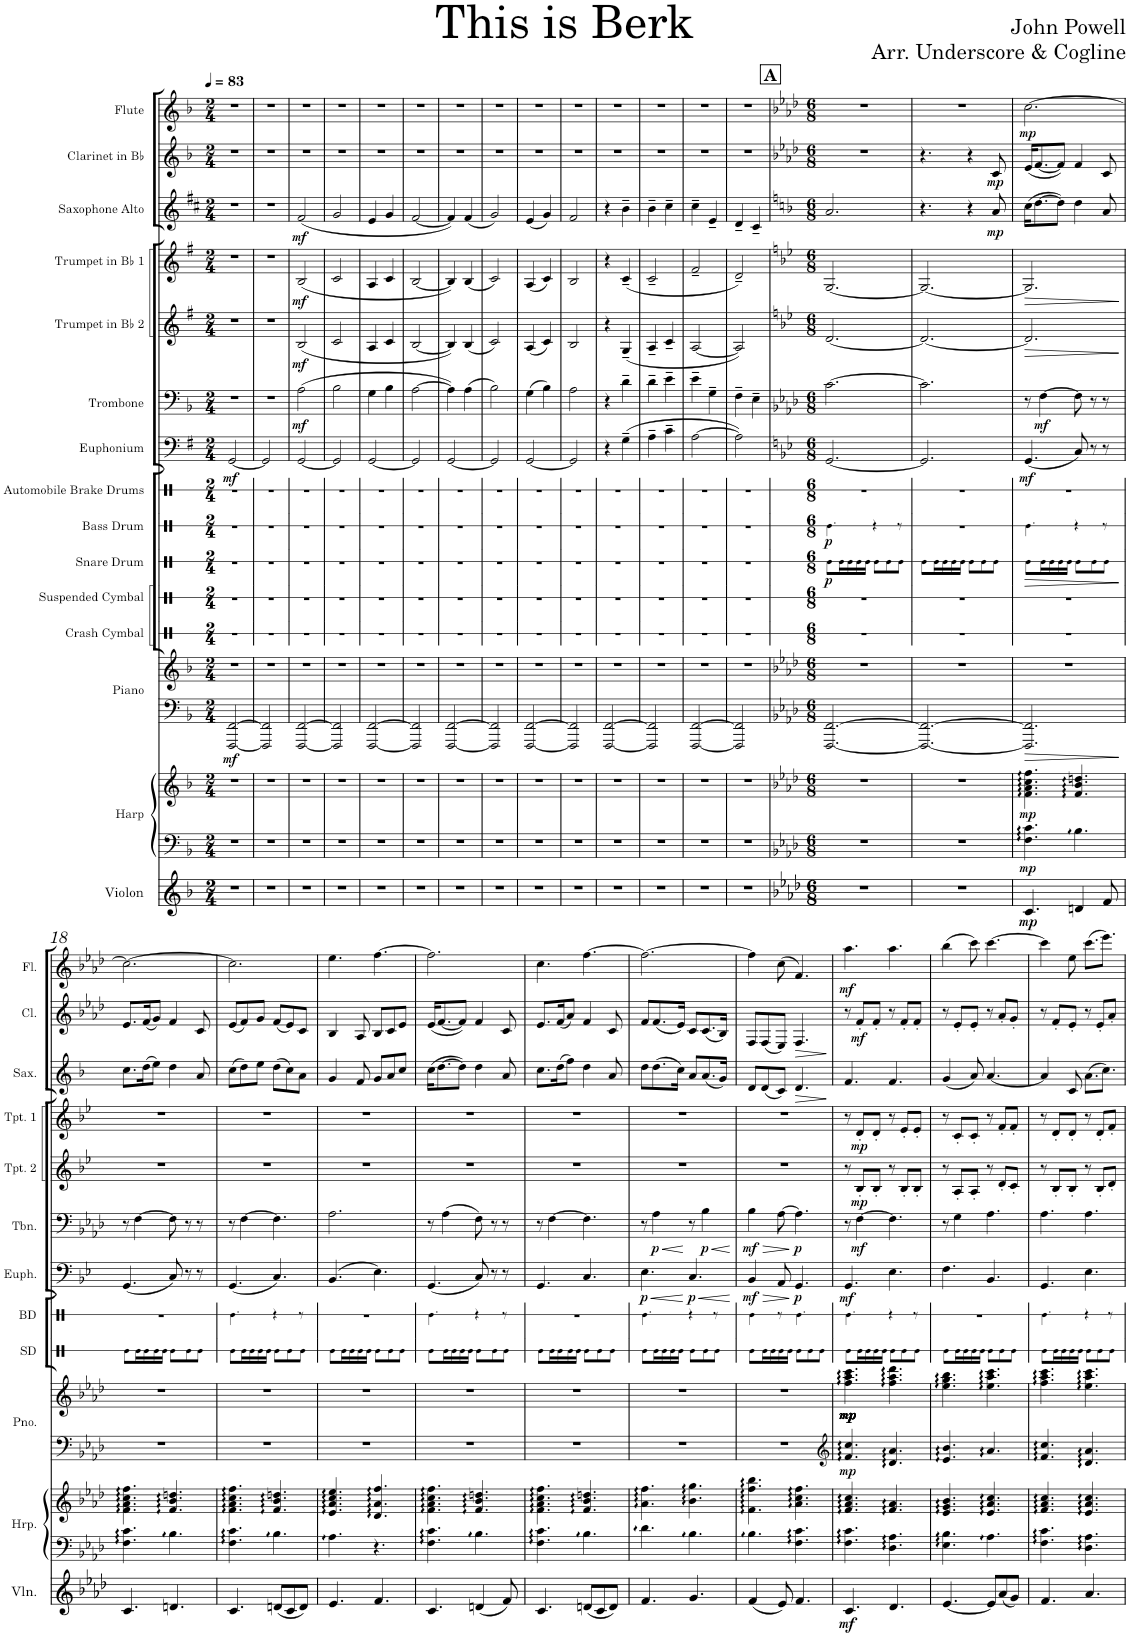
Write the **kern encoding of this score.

**kern	**dynam	**kern	**kern	**dynam	**kern	**kern	**dynam	**kern	**kern	**kern	**dynam	**kern	**dynam	**kern	**kern	**dynam	**kern	**dynam	**kern	**dynam	**kern	**dynam	**kern	**dynam	**kern	**dynam	**kern	**dynam
*part15	*part15	*part14	*part14	*part14	*part13	*part13	*part13	*part12	*part11	*part10	*part10	*part9	*part9	*part8	*part7	*part7	*part6	*part6	*part5	*part5	*part4	*part4	*part3	*part3	*part2	*part2	*part1	*part1
*staff17	*staff17	*staff16	*staff15	*staff15/16	*staff14	*staff13	*staff13/14	*staff12	*staff11	*staff10	*staff10	*staff9	*staff9	*staff8	*staff7	*staff7	*staff6	*staff6	*staff5	*staff5	*staff4	*staff4	*staff3	*staff3	*staff2	*staff2	*staff1	*staff1
*I"Violon	*	*I"Harp	*	*	*I"Piano	*	*	*I"Crash Cymbal	*I"Suspended Cymbal	*I"Snare Drum	*	*I"Bass Drum	*	*I"Automobile Brake Drums	*I"Euphonium	*	*I"Trombone	*	*I"Trumpet in Bb 2	*	*I"Trumpet in Bb 1	*	*I"Saxophone Alto	*	*I"Clarinet in Bb	*	*I"Flute	*
*I'Vln.	*	*I'Hrp.	*	*	*I'Pno.	*	*	*I'Crash	*I'Sus.	*I'SD	*	*I'BD	*	*I'Aut.	*I'Euph.	*	*I'Tbn.	*	*I'Tpt. 2	*	*I'Tpt. 1	*	*I'Sax.	*	*I'Cl.	*	*I'Fl.	*
*stria5	*	*	*	*	*	*	*	*stria1	*stria1	*stria1	*	*stria1	*	*stria1	*	*	*	*	*	*	*	*	*	*	*	*	*	*
*clefG2	*	*clefF4	*clefG2	*	*clefF4	*clefG2	*	*clefX	*clefX	*clefX	*	*clefX	*	*clefX	*clefF4	*	*clefF4	*	*clefG2	*	*clefG2	*	*clefG2	*	*clefG2	*	*clefG2	*
*	*	*	*	*	*	*	*	*	*	*	*	*	*	*	*Trd1c2	*	*	*	*Trd1c2	*	*Trd1c2	*	*Trd5c9	*	*Trd1c2	*	*	*
*k[b-]	*	*k[b-]	*k[b-]	*	*k[b-]	*k[b-]	*	*k[]	*k[]	*k[]	*	*k[]	*	*k[]	*k[f#]	*	*k[b-]	*	*k[f#]	*	*k[f#]	*	*k[f#c#]	*	*k[b-]	*	*k[b-]	*
*M2/4	*	*M2/4	*M2/4	*	*M2/4	*M2/4	*	*M2/4	*M2/4	*M2/4	*	*M2/4	*	*M2/4	*M2/4	*	*M2/4	*	*M2/4	*	*M2/4	*	*M2/4	*	*M2/4	*	*M2/4	*
*MM83	*	*MM83	*MM83	*	*MM83	*MM83	*	*MM83	*MM83	*MM83	*	*MM83	*	*MM83	*MM83	*	*MM83	*	*MM83	*	*MM83	*	*MM83	*	*MM83	*	*MM83	*
=1	=1	=1	=1	=1	=1	=1	=1	=1	=1	=1	=1	=1	=1	=1	=1	=1	=1	=1	=1	=1	=1	=1	=1	=1	=1	=1	=1	=1
!	!	!	!	!	!	!	!LO:DY:b=2	!	!	!	!	!	!	!	!	!LO:DY:b	!	!	!	!	!	!	!	!	!	!	!	!
2r	.	2r	2r	.	[2FFF/ [2FF/	2r	mf	2r	2r	2r	.	2r	.	2r	[2GG/	mf	2r	.	2r	.	2r	.	2r	.	2r	.	2r	.
=2	=2	=2	=2	=2	=2	=2	=2	=2	=2	=2	=2	=2	=2	=2	=2	=2	=2	=2	=2	=2	=2	=2	=2	=2	=2	=2	=2	=2
2r	.	2r	2r	.	2FFF/] 2FF/]	2r	.	2r	2r	2r	.	2r	.	2r	2GG/]	.	2r	.	2r	.	2r	.	2r	.	2r	.	2r	.
=3	=3	=3	=3	=3	=3	=3	=3	=3	=3	=3	=3	=3	=3	=3	=3	=3	=3	=3	=3	=3	=3	=3	=3	=3	=3	=3	=3	=3
!	!	!	!	!	!	!	!	!	!	!	!	!	!	!	!	!	!	!LO:DY:b	!	!LO:DY:b	!	!LO:DY:b	!	!LO:DY:b	!	!	!	!
2r	.	2r	2r	.	[2FFF/ [2FF/	2r	.	2r	2r	2r	.	2r	.	2r	[2GG/	.	(2A\	mf	(2B/	mf	(2B/	mf	(2f#/	mf	2r	.	2r	.
=4	=4	=4	=4	=4	=4	=4	=4	=4	=4	=4	=4	=4	=4	=4	=4	=4	=4	=4	=4	=4	=4	=4	=4	=4	=4	=4	=4	=4
2r	.	2r	2r	.	2FFF/] 2FF/]	2r	.	2r	2r	2r	.	2r	.	2r	2GG/]	.	2B-\	.	2c/	.	2c/	.	2g/	.	2r	.	2r	.
=5	=5	=5	=5	=5	=5	=5	=5	=5	=5	=5	=5	=5	=5	=5	=5	=5	=5	=5	=5	=5	=5	=5	=5	=5	=5	=5	=5	=5
2r	.	2r	2r	.	[2FFF/ [2FF/	2r	.	2r	2r	2r	.	2r	.	2r	[2GG/	.	4G\	.	4A/	.	4A/	.	4e/	.	2r	.	2r	.
.	.	.	.	.	.	.	.	.	.	.	.	.	.	.	.	.	4B-\	.	4c/	.	4c/	.	4g/	.	.	.	.	.
=6	=6	=6	=6	=6	=6	=6	=6	=6	=6	=6	=6	=6	=6	=6	=6	=6	=6	=6	=6	=6	=6	=6	=6	=6	=6	=6	=6	=6
2r	.	2r	2r	.	2FFF/] 2FF/]	2r	.	2r	2r	2r	.	2r	.	2r	2GG/]	.	[2A\	.	[2B/	.	[2B/	.	[2f#/	.	2r	.	2r	.
=7	=7	=7	=7	=7	=7	=7	=7	=7	=7	=7	=7	=7	=7	=7	=7	=7	=7	=7	=7	=7	=7	=7	=7	=7	=7	=7	=7	=7
2r	.	2r	2r	.	[2FFF/ [2FF/	2r	.	2r	2r	2r	.	2r	.	2r	[2GG/	.	4A\])	.	4B/])	.	4B/])	.	4f#/])	.	2r	.	2r	.
.	.	.	.	.	.	.	.	.	.	.	.	.	.	.	.	.	(4A\	.	(4B/	.	(4B/	.	(4f#/	.	.	.	.	.
=8	=8	=8	=8	=8	=8	=8	=8	=8	=8	=8	=8	=8	=8	=8	=8	=8	=8	=8	=8	=8	=8	=8	=8	=8	=8	=8	=8	=8
2r	.	2r	2r	.	2FFF/] 2FF/]	2r	.	2r	2r	2r	.	2r	.	2r	2GG/]	.	2B-\)	.	2c/)	.	2c/)	.	2g/)	.	2r	.	2r	.
=9	=9	=9	=9	=9	=9	=9	=9	=9	=9	=9	=9	=9	=9	=9	=9	=9	=9	=9	=9	=9	=9	=9	=9	=9	=9	=9	=9	=9
2r	.	2r	2r	.	[2FFF/ [2FF/	2r	.	2r	2r	2r	.	2r	.	2r	[2GG/	.	(4G\	.	(4A/	.	(4A/	.	(4e/	.	2r	.	2r	.
.	.	.	.	.	.	.	.	.	.	.	.	.	.	.	.	.	4B-\)	.	4c/)	.	4c/)	.	4g/)	.	.	.	.	.
=10	=10	=10	=10	=10	=10	=10	=10	=10	=10	=10	=10	=10	=10	=10	=10	=10	=10	=10	=10	=10	=10	=10	=10	=10	=10	=10	=10	=10
2r	.	2r	2r	.	2FFF/] 2FF/]	2r	.	2r	2r	2r	.	2r	.	2r	2GG/]	.	2A\	.	2B/	.	2B/	.	2f#/	.	2r	.	2r	.
=11	=11	=11	=11	=11	=11	=11	=11	=11	=11	=11	=11	=11	=11	=11	=11	=11	=11	=11	=11	=11	=11	=11	=11	=11	=11	=11	=11	=11
2r	.	2r	2r	.	[2FFF/ [2FF/	2r	.	2r	2r	2r	.	2r	.	2r	4r	.	4r	.	4r	.	4r	.	4r	.	2r	.	2r	.
.	.	.	.	.	.	.	.	.	.	.	.	.	.	.	(4G~\	.	4d~\	.	(4G~/	.	(4c~/	.	4b~\	.	.	.	.	.
=12	=12	=12	=12	=12	=12	=12	=12	=12	=12	=12	=12	=12	=12	=12	=12	=12	=12	=12	=12	=12	=12	=12	=12	=12	=12	=12	=12	=12
2r	.	2r	2r	.	2FFF/] 2FF/]	2r	.	2r	2r	2r	.	2r	.	2r	4A~\	.	4d~\	.	4A~/	.	2c~/	.	4b~\	.	2r	.	2r	.
.	.	.	.	.	.	.	.	.	.	.	.	.	.	.	4c~\	.	4e~\	.	4c~/	.	.	.	4cc#~\	.	.	.	.	.
=13	=13	=13	=13	=13	=13	=13	=13	=13	=13	=13	=13	=13	=13	=13	=13	=13	=13	=13	=13	=13	=13	=13	=13	=13	=13	=13	=13	=13
2r	.	2r	2r	.	[2FFF/ [2FF/	2r	.	2r	2r	2r	.	2r	.	2r	[2A\	.	4e~\	.	[2A/	.	2f#~/	.	4cc#~\	.	2r	.	2r	.
.	.	.	.	.	.	.	.	.	.	.	.	.	.	.	.	.	4G~\	.	.	.	.	.	4e~/	.	.	.	.	.
=14	=14	=14	=14	=14	=14	=14	=14	=14	=14	=14	=14	=14	=14	=14	=14	=14	=14	=14	=14	=14	=14	=14	=14	=14	=14	=14	=14	=14
2r	.	2r	2r	.	2FFF/] 2FF/]	2r	.	2r	2r	2r	.	2r	.	2r	2A\])	.	4F~\	.	2A/])	.	2d~/)	.	4d~/	.	2r	.	2r	.
.	.	.	.	.	.	.	.	.	.	.	.	.	.	.	.	.	4E~\	.	.	.	.	.	4c#~/	.	.	.	.	.
!!LO:REH:place=s1:a:B:cj:fs=14:t=A
=15	=15	=15	=15	=15	=15	=15	=15	=15	=15	=15	=15	=15	=15	=15	=15	=15	=15	=15	=15	=15	=15	=15	=15	=15	=15	=15	=15	=15
*k[b-e-a-d-]	*	*k[b-e-a-d-]	*k[b-e-a-d-]	*	*k[b-e-a-d-]	*k[b-e-a-d-]	*	*	*	*	*	*	*	*	*k[b-e-]	*	*k[b-e-a-d-]	*	*k[b-e-]	*	*k[b-e-]	*	*k[b-]	*	*k[b-e-a-d-]	*	*k[b-e-a-d-]	*
*M6/8	*	*M6/8	*M6/8	*	*M6/8	*M6/8	*	*M6/8	*M6/8	*M6/8	*	*M6/8	*	*M6/8	*M6/8	*	*M6/8	*	*M6/8	*	*M6/8	*	*M6/8	*	*M6/8	*	*M6/8	*
!	!	!	!	!	!	!	!	!	!	!	!LO:DY:b	!	!LO:DY:b	!	!	!	!	!	!	!	!	!	!	!	!	!	!	!
2.r	.	2.r	2.r	.	[2.FFF/ [2.FF/	2.r	.	2.r	2.r	8Re!\L	p	4.Re!\	p	2.r	[2.GG/	.	[2.c\	.	[2.d/	.	[2.G/	.	2.a/	.	2.r	.	2.r	.
.	.	.	.	.	.	.	.	.	.	16Re!\L	.	.	.	.	.	.	.	.	.	.	.	.	.	.	.	.	.	.
.	.	.	.	.	.	.	.	.	.	16Re!\	.	.	.	.	.	.	.	.	.	.	.	.	.	.	.	.	.	.
.	.	.	.	.	.	.	.	.	.	16Re!\	.	.	.	.	.	.	.	.	.	.	.	.	.	.	.	.	.	.
.	.	.	.	.	.	.	.	.	.	16Re!\JJ	.	.	.	.	.	.	.	.	.	.	.	.	.	.	.	.	.	.
.	.	.	.	.	.	.	.	.	.	8Re!\L	.	4r	.	.	.	.	.	.	.	.	.	.	.	.	.	.	.	.
.	.	.	.	.	.	.	.	.	.	8Re!\	.	.	.	.	.	.	.	.	.	.	.	.	.	.	.	.	.	.
.	.	.	.	.	.	.	.	.	.	8Re!\J	.	8r	.	.	.	.	.	.	.	.	.	.	.	.	.	.	.	.
=16	=16	=16	=16	=16	=16	=16	=16	=16	=16	=16	=16	=16	=16	=16	=16	=16	=16	=16	=16	=16	=16	=16	=16	=16	=16	=16	=16	=16
2.r	.	2.r	2.r	.	2.FFF/_ 2.FF/_	2.r	.	2.r	2.r	8Re!\L	.	2.r	.	2.r	2.GG/]	.	2.c\]	.	2.d/_	.	2.G/_	.	4.r	.	4.r	.	2.r	.
.	.	.	.	.	.	.	.	.	.	16Re!\L	.	.	.	.	.	.	.	.	.	.	.	.	.	.	.	.	.	.
.	.	.	.	.	.	.	.	.	.	16Re!\	.	.	.	.	.	.	.	.	.	.	.	.	.	.	.	.	.	.
.	.	.	.	.	.	.	.	.	.	16Re!\	.	.	.	.	.	.	.	.	.	.	.	.	.	.	.	.	.	.
.	.	.	.	.	.	.	.	.	.	16Re!\JJ	.	.	.	.	.	.	.	.	.	.	.	.	.	.	.	.	.	.
.	.	.	.	.	.	.	.	.	.	8Re!\L	.	.	.	.	.	.	.	.	.	.	.	.	4r	.	4r	.	.	.
.	.	.	.	.	.	.	.	.	.	8Re!\	.	.	.	.	.	.	.	.	.	.	.	.	.	.	.	.	.	.
!	!	!	!	!	!	!	!	!	!	!	!	!	!	!	!	!	!	!	!	!	!	!	!	!LO:DY:b	!	!LO:DY:b	!	!
.	.	.	.	.	.	.	.	.	.	8Re!\J	.	.	.	.	.	.	.	.	.	.	.	.	8a/	mp	8c/	mp	.	.
=17	=17	=17	=17	=17	=17	=17	=17	=17	=17	=17	=17	=17	=17	=17	=17	=17	=17	=17	=17	=17	=17	=17	=17	=17	=17	=17	=17	=17
!	!LO:DY:b	!	!	!LO:DY:b=2	!	!	!	!	!	!	!LO:HP:b	!	!	!	!	!	!	!	!	!LO:HP:b	!	!LO:HP:b	!	!	!	!	!	!
!	!	!	!	!LO:DY:n=1:b	!	!	!	!	!	!	!	!	!	!	!	!LO:DY:b	!	!	!	!	!	!	!	!	!	!	!	!LO:DY:b
4.c/	mp	4.F\ 4.c\	4.f\ 4.a-\ 4.cc\ 4.ff\	mp mp	2.FFF/] 2.FF/]	2.r	.	2.r	2.r	8Re!\L	>	4.Re!\	.	2.r	(4.GG/	mf	8r	.	2.d/]	>	2.G/]	>	(16cc\KL	.	(16e-/KL	.	[2.cc\	mp
.	.	.	.	.	.	.	.	.	.	.	.	.	.	.	.	.	.	.	.	.	.	.	[8.dd\	.	[8.f/	.	.	.
!	!	!	!	!	!	!	!	!	!	!	!	!	!	!	!	!	!	!LO:DY:b	!	!	!	!	!	!	!	!	!	!
.	.	.	.	.	.	.	.	.	.	16Re!\L	.	.	.	.	.	.	[4F\	mf	.	.	.	.	.	.	.	.	.	.
.	.	.	.	.	.	.	.	.	.	16Re!\	.	.	.	.	.	.	.	.	.	.	.	.	.	.	.	.	.	.
.	.	.	.	.	.	.	.	.	.	16Re!\	.	.	.	.	.	.	.	.	.	.	.	.	8dd\J])	.	8f/J])	.	.	.
.	.	.	.	.	.	.	.	.	.	16Re!\JJ	.	.	.	.	.	.	.	.	.	.	.	.	.	.	.	.	.	.
4dn/	.	4.B-\	4.f/ 4.b-/ 4.ddn/	.	.	.	.	.	.	8Re!\L	.	4r	.	.	8C/)	.	8F\]	.	.	.	.	.	4dd\	.	4f/	.	.	.
.	.	.	.	.	.	.	.	.	.	8Re!\	.	.	.	.	8r	.	8r	.	.	.	.	.	.	.	.	.	.	.
8f/	.	.	.	.	.	.	.	.	.	8Re!\J	.	8r	.	.	8r	.	8r	.	.	.	.	.	8a/	.	8c/	.	.	.
.	.	.	.	.	.	.	.	.	.	.	]	.	.	.	.	.	.	.	.	]	.	]	.	.	.	.	.	.
!!LO:LB:g=z
=18	=18	=18	=18	=18	=18	=18	=18	=18	=18	=18	=18	=18	=18	=18	=18	=18	=18	=18	=18	=18	=18	=18	=18	=18	=18	=18	=18	=18
4.c/	.	4.F\ 4.c\	4.f\ 4.a-\ 4.cc\ 4.ff\	.	2.r	2.r	.	2.r	2.r	8Re!\L	.	2.r	.	2.r	(4.GG/	.	8r	.	2.r	.	2.r	.	8.cc\L	.	8.e-/L	.	2.cc\_	.
.	.	.	.	.	.	.	.	.	.	16Re!\L	.	.	.	.	.	.	[4F\	.	.	.	.	.	.	.	.	.	.	.
.	.	.	.	.	.	.	.	.	.	16Re!\	.	.	.	.	.	.	.	.	.	.	.	.	(16dd\K	.	(16f/K	.	.	.
.	.	.	.	.	.	.	.	.	.	16Re!\	.	.	.	.	.	.	.	.	.	.	.	.	8ee\J)	.	8g/J)	.	.	.
.	.	.	.	.	.	.	.	.	.	16Re!\JJ	.	.	.	.	.	.	.	.	.	.	.	.	.	.	.	.	.	.
4.dn/	.	4.B-\	4.f/ 4.b-/ 4.ddn/	.	.	.	.	.	.	8Re!\L	.	.	.	.	8C/)	.	8F\]	.	.	.	.	.	4dd\	.	4f/	.	.	.
.	.	.	.	.	.	.	.	.	.	8Re!\	.	.	.	.	8r	.	8r	.	.	.	.	.	.	.	.	.	.	.
.	.	.	.	.	.	.	.	.	.	8Re!\J	.	.	.	.	8r	.	8r	.	.	.	.	.	8a/	.	8c/	.	.	.
=19	=19	=19	=19	=19	=19	=19	=19	=19	=19	=19	=19	=19	=19	=19	=19	=19	=19	=19	=19	=19	=19	=19	=19	=19	=19	=19	=19	=19
4.c/	.	4.F\ 4.c\	4.f\ 4.a-\ 4.cc\ 4.ff\	.	2.r	2.r	.	2.r	2.r	8Re!\L	.	4.Re!\	.	2.r	(4.GG/	.	8r	.	2.r	.	2.r	.	(8cc\L	.	(8e-/L	.	2.cc\]	.
.	.	.	.	.	.	.	.	.	.	16Re!\L	.	.	.	.	.	.	[4F\	.	.	.	.	.	8dd\)	.	8f/)	.	.	.
.	.	.	.	.	.	.	.	.	.	16Re!\	.	.	.	.	.	.	.	.	.	.	.	.	.	.	.	.	.	.
.	.	.	.	.	.	.	.	.	.	16Re!\	.	.	.	.	.	.	.	.	.	.	.	.	8ee\J	.	8g/J	.	.	.
.	.	.	.	.	.	.	.	.	.	16Re!\JJ	.	.	.	.	.	.	.	.	.	.	.	.	.	.	.	.	.	.
(8dn/L	.	4.B-\	4.f/ 4.b-/ 4.ddn/	.	.	.	.	.	.	8Re!\L	.	4r	.	.	4.C/)	.	4.F\]	.	.	.	.	.	(8dd\L	.	(8f/L	.	.	.
8c/	.	.	.	.	.	.	.	.	.	8Re!\	.	.	.	.	.	.	.	.	.	.	.	.	8cc\)	.	8e-/)	.	.	.
8d/J)	.	.	.	.	.	.	.	.	.	8Re!\J	.	8r	.	.	.	.	.	.	.	.	.	.	8a\J	.	8c/J	.	.	.
=20	=20	=20	=20	=20	=20	=20	=20	=20	=20	=20	=20	=20	=20	=20	=20	=20	=20	=20	=20	=20	=20	=20	=20	=20	=20	=20	=20	=20
4.e-/	.	4.A-\	4.e-/ 4.a-/ 4.cc/ 4.ee-/	.	2.r	2.r	.	2.r	2.r	8Re!\L	.	2.r	.	2.r	(4.BB-/	.	2.A-\	.	2.r	.	2.r	.	4g/	.	4B-/	.	4.ee-\	.
.	.	.	.	.	.	.	.	.	.	16Re!\L	.	.	.	.	.	.	.	.	.	.	.	.	.	.	.	.	.	.
.	.	.	.	.	.	.	.	.	.	16Re!\	.	.	.	.	.	.	.	.	.	.	.	.	.	.	.	.	.	.
.	.	.	.	.	.	.	.	.	.	16Re!\	.	.	.	.	.	.	.	.	.	.	.	.	8f/	.	8A-/	.	.	.
.	.	.	.	.	.	.	.	.	.	16Re!\JJ	.	.	.	.	.	.	.	.	.	.	.	.	.	.	.	.	.	.
4.f/	.	4.r	4.d-/ 4.a-/ 4.ff/	.	.	.	.	.	.	8Re!\L	.	.	.	.	4.E-\)	.	.	.	.	.	.	.	8g/L	.	8B-/L	.	[4.ff\	.
.	.	.	.	.	.	.	.	.	.	8Re!\	.	.	.	.	.	.	.	.	.	.	.	.	8a/	.	8c/	.	.	.
.	.	.	.	.	.	.	.	.	.	8Re!\J	.	.	.	.	.	.	.	.	.	.	.	.	8cc/J	.	8e-/J	.	.	.
=21	=21	=21	=21	=21	=21	=21	=21	=21	=21	=21	=21	=21	=21	=21	=21	=21	=21	=21	=21	=21	=21	=21	=21	=21	=21	=21	=21	=21
4.c/	.	4.F\ 4.c\	4.f\ 4.a-\ 4.cc\ 4.ff\	.	2.r	2.r	.	2.r	2.r	8Re!\L	.	4.Re!\	.	2.r	(4.GG/	.	8r	.	2.r	.	2.r	.	(16cc\KL	.	(16e-/KL	.	2.ff\]	.
.	.	.	.	.	.	.	.	.	.	.	.	.	.	.	.	.	.	.	.	.	.	.	[8.dd\	.	[8.f/	.	.	.
.	.	.	.	.	.	.	.	.	.	16Re!\L	.	.	.	.	.	.	(4A-\	.	.	.	.	.	.	.	.	.	.	.
.	.	.	.	.	.	.	.	.	.	16Re!\	.	.	.	.	.	.	.	.	.	.	.	.	.	.	.	.	.	.
.	.	.	.	.	.	.	.	.	.	16Re!\	.	.	.	.	.	.	.	.	.	.	.	.	8dd\J])	.	8f/J])	.	.	.
.	.	.	.	.	.	.	.	.	.	16Re!\JJ	.	.	.	.	.	.	.	.	.	.	.	.	.	.	.	.	.	.
(4dn/	.	4.B-\	4.f/ 4.b-/ 4.ddn/	.	.	.	.	.	.	8Re!\L	.	4r	.	.	8C/)	.	8F\)	.	.	.	.	.	4dd\	.	4f/	.	.	.
.	.	.	.	.	.	.	.	.	.	8Re!\	.	.	.	.	8r	.	8r	.	.	.	.	.	.	.	.	.	.	.
8f/)	.	.	.	.	.	.	.	.	.	8Re!\J	.	8r	.	.	8r	.	8r	.	.	.	.	.	8a/	.	8c/	.	.	.
=22	=22	=22	=22	=22	=22	=22	=22	=22	=22	=22	=22	=22	=22	=22	=22	=22	=22	=22	=22	=22	=22	=22	=22	=22	=22	=22	=22	=22
4.c/	.	4.F\ 4.c\	4.f\ 4.a-\ 4.cc\ 4.ff\	.	2.r	2.r	.	2.r	2.r	8Re!\L	.	2.r	.	2.r	4.GG/	.	8r	.	2.r	.	2.r	.	8.cc\L	.	8.e-/L	.	4.cc\	.
.	.	.	.	.	.	.	.	.	.	16Re!\L	.	.	.	.	.	.	[4F\	.	.	.	.	.	.	.	.	.	.	.
.	.	.	.	.	.	.	.	.	.	16Re!\	.	.	.	.	.	.	.	.	.	.	.	.	(16dd\K	.	(16f/K	.	.	.
.	.	.	.	.	.	.	.	.	.	16Re!\	.	.	.	.	.	.	.	.	.	.	.	.	8ff\J)	.	8a-/J)	.	.	.
.	.	.	.	.	.	.	.	.	.	16Re!\JJ	.	.	.	.	.	.	.	.	.	.	.	.	.	.	.	.	.	.
(8dn/L	.	4.B-\	4.f/ 4.b-/ 4.ddn/	.	.	.	.	.	.	8Re!\L	.	.	.	.	4.C/	.	4.F\]	.	.	.	.	.	4dd\	.	4f/	.	[4.ff\	.
8c/	.	.	.	.	.	.	.	.	.	8Re!\	.	.	.	.	.	.	.	.	.	.	.	.	.	.	.	.	.	.
8d/J)	.	.	.	.	.	.	.	.	.	8Re!\J	.	.	.	.	.	.	.	.	.	.	.	.	8a/	.	8c/	.	.	.
=23	=23	=23	=23	=23	=23	=23	=23	=23	=23	=23	=23	=23	=23	=23	=23	=23	=23	=23	=23	=23	=23	=23	=23	=23	=23	=23	=23	=23
!	!	!	!	!	!	!	!	!	!	!	!	!	!	!	!	!LO:HP:b	!	!	!	!	!	!	!	!	!	!	!	!
!	!	!	!	!	!	!	!	!	!	!	!	!	!	!	!	!LO:DY:n=1:b	!	!	!	!	!	!	!	!	!	!	!	!
4.f/	.	4.d-\	4.a-\ 4.ff\	.	2.r	2.r	.	2.r	2.r	8Re!\L	.	4.Re!\	.	2.r	4.E-\	< p	8r	.	2.r	.	2.r	.	8dd\L	.	8f/L	.	2.ff\_	.
!	!	!	!	!	!	!	!	!	!	!	!	!	!	!	!	!	!	!LO:HP:b	!	!	!	!	!	!	!	!	!	!
!	!	!	!	!	!	!	!	!	!	!	!	!	!	!	!	!	!	!LO:DY:n=1:b	!	!	!	!	!	!	!	!	!	!
.	.	.	.	.	.	.	.	.	.	16Re!\L	.	.	.	.	.	.	4A-\	< p	.	.	.	.	(8.dd\	.	(8.f/	.	.	.
.	.	.	.	.	.	.	.	.	.	16Re!\	.	.	.	.	.	.	.	.	.	.	.	.	.	.	.	.	.	.
.	.	.	.	.	.	.	.	.	.	16Re!\	.	.	.	.	.	.	.	.	.	.	.	.	.	.	.	.	.	.
.	.	.	.	.	.	.	.	.	.	16Re!\JJ	.	.	.	.	.	.	.	.	.	.	.	.	16cc\Jk)	.	16e-/Jk)	.	.	.
!	!	!	!	!	!	!	!	!	!	!	!	!	!	!	!	!LO:HP:n=1:b	!	!	!	!	!	!	!	!	!	!	!	!
!	!	!	!	!	!	!	!	!	!	!	!	!	!	!	!	!LO:DY:n=2:b	!	!	!	!	!	!	!	!	!	!	!	!
4.g/	.	4.B-\	4.b-\ 4.gg\	.	.	.	.	.	.	8Re!\L	.	4r	.	.	4.C/	[ < p	8r	[	.	.	.	.	8a/L	.	8c/L	.	.	.
!	!	!	!	!	!	!	!	!	!	!	!	!	!	!	!	!	!	!LO:HP:b	!	!	!	!	!	!	!	!	!	!
!	!	!	!	!	!	!	!	!	!	!	!	!	!	!	!	!	!	!LO:DY:n=2:b	!	!	!	!	!	!	!	!	!	!
.	.	.	.	.	.	.	.	.	.	8Re!\	.	.	.	.	.	.	4B-\	< p	.	.	.	.	(8.a/	.	(8.c/	.	.	.
.	.	.	.	.	.	.	.	.	.	8Re!\J	.	8r	.	.	.	.	.	.	.	.	.	.	.	.	.	.	.	.
.	.	.	.	.	.	.	.	.	.	.	.	.	.	.	.	.	.	.	.	.	.	.	16g/Jk)	.	16B-/Jk)	.	.	.
.	.	.	.	.	.	.	.	.	.	.	.	.	.	.	.	[	.	[	.	.	.	.	.	.	.	.	.	.
=24	=24	=24	=24	=24	=24	=24	=24	=24	=24	=24	=24	=24	=24	=24	=24	=24	=24	=24	=24	=24	=24	=24	=24	=24	=24	=24	=24	=24
!	!	!	!	!	!	!	!	!	!	!	!	!	!	!	!	!LO:HP:b	!	!LO:HP:b	!	!	!	!	!	!	!	!	!	!
!	!	!	!	!	!	!	!	!	!	!	!	!	!	!	!	!LO:DY:n=1:b	!	!LO:DY:n=1:b	!	!	!	!	!	!	!	!	!	!
(4f/	.	4.B-\	4.f\ 4.ff\ 4.bb-\	.	2.r	2.r	.	2.r	2.r	8Re!\L	.	4Re!\	.	2.r	4BB-/	> mf	4B-\	> mf	2.r	.	2.r	.	8d/L	.	8F/L	.	4ff\]	.
.	.	.	.	.	.	.	.	.	.	16Re!\L	.	.	.	.	.	.	.	.	.	.	.	.	(8d/	.	(8F/	.	.	.
.	.	.	.	.	.	.	.	.	.	16Re!\	.	.	.	.	.	.	.	.	.	.	.	.	.	.	.	.	.	.
8e-/)	.	.	.	.	.	.	.	.	.	16Re!\	.	8r	.	.	8AA/	.	[8A-\	.	.	.	.	.	8c/J)	.	8E-/J)	.	(8cc\	.
.	.	.	.	.	.	.	.	.	.	16Re!\JJ	.	.	.	.	.	.	.	.	.	.	.	.	.	.	.	.	.	.
!	!	!	!	!	!	!	!	!	!	!	!	!	!	!	!	!LO:DY:n=2:b	!	!LO:DY:n=2:b	!	!	!	!	!	!LO:HP:b	!	!LO:HP:b	!	!
4.f/	.	4.F\ 4.c\	4.a-\ 4.cc\ 4.ff\	.	.	.	.	.	.	8Re!\L	.	4.Re!\	.	.	4.GG/	] p	4.A-\]	] p	.	.	.	.	4.d/	>	4.F/	>	4.f/)	.
.	.	.	.	.	.	.	.	.	.	8Re!\	.	.	.	.	.	.	.	.	.	.	.	.	.	.	.	.	.	.
.	.	.	.	.	.	.	.	.	.	8Re!\J	.	.	.	.	.	.	.	.	.	.	.	.	.	.	.	.	.	.
.	.	.	.	.	.	.	.	.	.	.	.	.	.	.	.	.	.	.	.	.	.	.	.	]	.	]	.	.
=25	=25	=25	=25	=25	=25	=25	=25	=25	=25	=25	=25	=25	=25	=25	=25	=25	=25	=25	=25	=25	=25	=25	=25	=25	=25	=25	=25	=25
*	*	*	*	*	*clefG2	*	*	*	*	*	*	*	*	*	*	*	*	*	*	*	*	*	*	*	*	*	*	*
!	!LO:DY:b	!	!	!	!	!	!LO:DY:b=2	!	!	!	!	!	!	!	!	!	!	!	!	!	!	!	!	!	!	!	!	!
!	!	!	!	!	!	!	!LO:DY:n=1:b	!	!	!	!	!	!	!	!	!	!	!	!	!	!	!	!	!	!	!	!	!
!	!	!	!	!	!	!	!LO:DY:n=2:b	!	!	!	!	!	!	!	!	!	!	!	!	!	!	!	!	!	!	!	!	!
!	!	!	!	!	!	!	!LO:DY:n=3:b	!	!	!	!	!	!	!	!	!	!	!	!	!	!	!	!	!	!	!	!	!
!	!	!	!	!	!	!	!LO:DY:n=4:b	!	!	!	!	!	!	!	!	!	!	!	!	!	!	!	!	!	!	!	!	!
!	!	!	!	!	!	!	!LO:DY:n=5:b	!	!	!	!	!	!	!	!	!LO:DY:b	!	!	!	!	!	!	!	!	!	!	!	!LO:DY:b
4.c/	mf	4.F\ 4.c\	4.f/ 4.a-/ 4.cc/	.	4.f/ 4.cc/	4.ff\ 4.aa-\ 4.ccc\	mp mp mp mp mp mp	2.r	2.r	8Re!\L	.	4.Re!\	.	2.r	4.GG/	mf	8r	.	8r	.	8r	.	4.f/	.	8r	.	4.aa-\	mf
!	!	!	!	!	!	!	!	!	!	!	!	!	!	!	!	!	!	!LO:DY:b	!	!LO:DY:b	!	!LO:DY:b	!	!	!	!LO:DY:b	!	!
.	.	.	.	.	.	.	.	.	.	16Re!\L	.	.	.	.	.	.	[4F\	mf	8B-'/L	mp	8d'/L	mp	.	.	8f'/L	mf	.	.
.	.	.	.	.	.	.	.	.	.	16Re!\	.	.	.	.	.	.	.	.	.	.	.	.	.	.	.	.	.	.
.	.	.	.	.	.	.	.	.	.	16Re!\	.	.	.	.	.	.	.	.	8B-'/J	.	8d'/J	.	.	.	8f'/J	.	.	.
.	.	.	.	.	.	.	.	.	.	16Re!\JJ	.	.	.	.	.	.	.	.	.	.	.	.	.	.	.	.	.	.
4.d-/	.	4.D-\ 4.A-\	4.f/ 4.a-/	.	4.d-/ 4.a-/	4.ff\ 4.aa-\ 4.ddd-\	.	.	.	8Re!\L	.	4r	.	.	4.E-\	.	4.F\]	.	8r	.	8r	.	4.f/	.	8r	.	4.aa-\	.
.	.	.	.	.	.	.	.	.	.	8Re!\	.	.	.	.	.	.	.	.	8B-'/L	.	8e-'/L	.	.	.	8f'/L	.	.	.
.	.	.	.	.	.	.	.	.	.	8Re!\J	.	8r	.	.	.	.	.	.	8B-'/J	.	8e-'/J	.	.	.	8f'/J	.	.	.
=26	=26	=26	=26	=26	=26	=26	=26	=26	=26	=26	=26	=26	=26	=26	=26	=26	=26	=26	=26	=26	=26	=26	=26	=26	=26	=26	=26	=26
[4.e-/	.	4.E-\ 4.B-\	4.e-/ 4.g/ 4.b-/	.	4.e-/ 4.b-/	4.ee-\ 4.gg\ 4.bb-\	.	2.r	2.r	8Re!\L	.	2.r	.	2.r	4.F\	.	8r	.	8r	.	8r	.	(4g/	.	8r	.	(4bb-\	.
.	.	.	.	.	.	.	.	.	.	16Re!\L	.	.	.	.	.	.	4G\	.	8A'/L	.	8c'/L	.	.	.	8e-'/L	.	.	.
.	.	.	.	.	.	.	.	.	.	16Re!\	.	.	.	.	.	.	.	.	.	.	.	.	.	.	.	.	.	.
.	.	.	.	.	.	.	.	.	.	16Re!\	.	.	.	.	.	.	.	.	8A'/J	.	8c'/J	.	8a/)	.	8e-'/J	.	8ccc\)	.
.	.	.	.	.	.	.	.	.	.	16Re!\JJ	.	.	.	.	.	.	.	.	.	.	.	.	.	.	.	.	.	.
8e-/L]	.	4.A-\	4.e-/ 4.a-/ 4.cc/	.	4.a-/	4.ee-\ 4.aa-\ 4.ccc\	.	.	.	8Re!\L	.	.	.	.	4.BB-/	.	4.A-\	.	8r	.	8r	.	[4.a/	.	8r	.	[4.ccc\	.
(8a-/	.	.	.	.	.	.	.	.	.	8Re!\	.	.	.	.	.	.	.	.	8d'/L	.	8f'/L	.	.	.	8a-'/L	.	.	.
8g/J)	.	.	.	.	.	.	.	.	.	8Re!\J	.	.	.	.	.	.	.	.	8c'/J	.	8f'/J	.	.	.	8g'/J	.	.	.
=27	=27	=27	=27	=27	=27	=27	=27	=27	=27	=27	=27	=27	=27	=27	=27	=27	=27	=27	=27	=27	=27	=27	=27	=27	=27	=27	=27	=27
4.f/	.	4.F\ 4.c\	4.f/ 4.a-/ 4.cc/	.	4.f/ 4.cc/	4.ff\ 4.aa-\ 4.ccc\	.	2.r	2.r	8Re!\L	.	4.Re!\	.	2.r	4.GG/	.	4.A-\	.	8r	.	8r	.	4a/]	.	8r	.	4ccc\]	.
.	.	.	.	.	.	.	.	.	.	16Re!\L	.	.	.	.	.	.	.	.	8B-'/L	.	8d'/L	.	.	.	8f'/L	.	.	.
.	.	.	.	.	.	.	.	.	.	16Re!\	.	.	.	.	.	.	.	.	.	.	.	.	.	.	.	.	.	.
.	.	.	.	.	.	.	.	.	.	16Re!\	.	.	.	.	.	.	.	.	8B-'/J	.	8d'/J	.	8c/	.	8e-'/J	.	8ee-\	.
.	.	.	.	.	.	.	.	.	.	16Re!\JJ	.	.	.	.	.	.	.	.	.	.	.	.	.	.	.	.	.	.
4.a-/	.	4.D-\ 4.A-\	4.e-/ 4.a-/ 4.cc/	.	4.d-/ 4.a-/	4.ee-\ 4.aa-\ 4.ccc\	.	.	.	8Re!\L	.	4r	.	.	4.E-\	.	4.A-\	.	8r	.	8r	.	(8.a\L	.	8r	.	(8.ccc\L	.
.	.	.	.	.	.	.	.	.	.	8Re!\	.	.	.	.	.	.	.	.	8B-'/L	.	8d'/L	.	.	.	8e-'/L	.	.	.
.	.	.	.	.	.	.	.	.	.	.	.	.	.	.	.	.	.	.	.	.	.	.	8.cc\J)	.	.	.	8.eee-\J)	.
.	.	.	.	.	.	.	.	.	.	8Re!\J	.	8r	.	.	.	.	.	.	8d'/J	.	8f'/J	.	.	.	8a-'/J	.	.	.
=	=	=	=	=	=	=	=	=	=	=	=	=	=	=	=	=	=	=	=	=	=	=	=	=	=	=	=	=
*-	*-	*-	*-	*-	*-	*-	*-	*-	*-	*-	*-	*-	*-	*-	*-	*-	*-	*-	*-	*-	*-	*-	*-	*-	*-	*-	*-	*-
